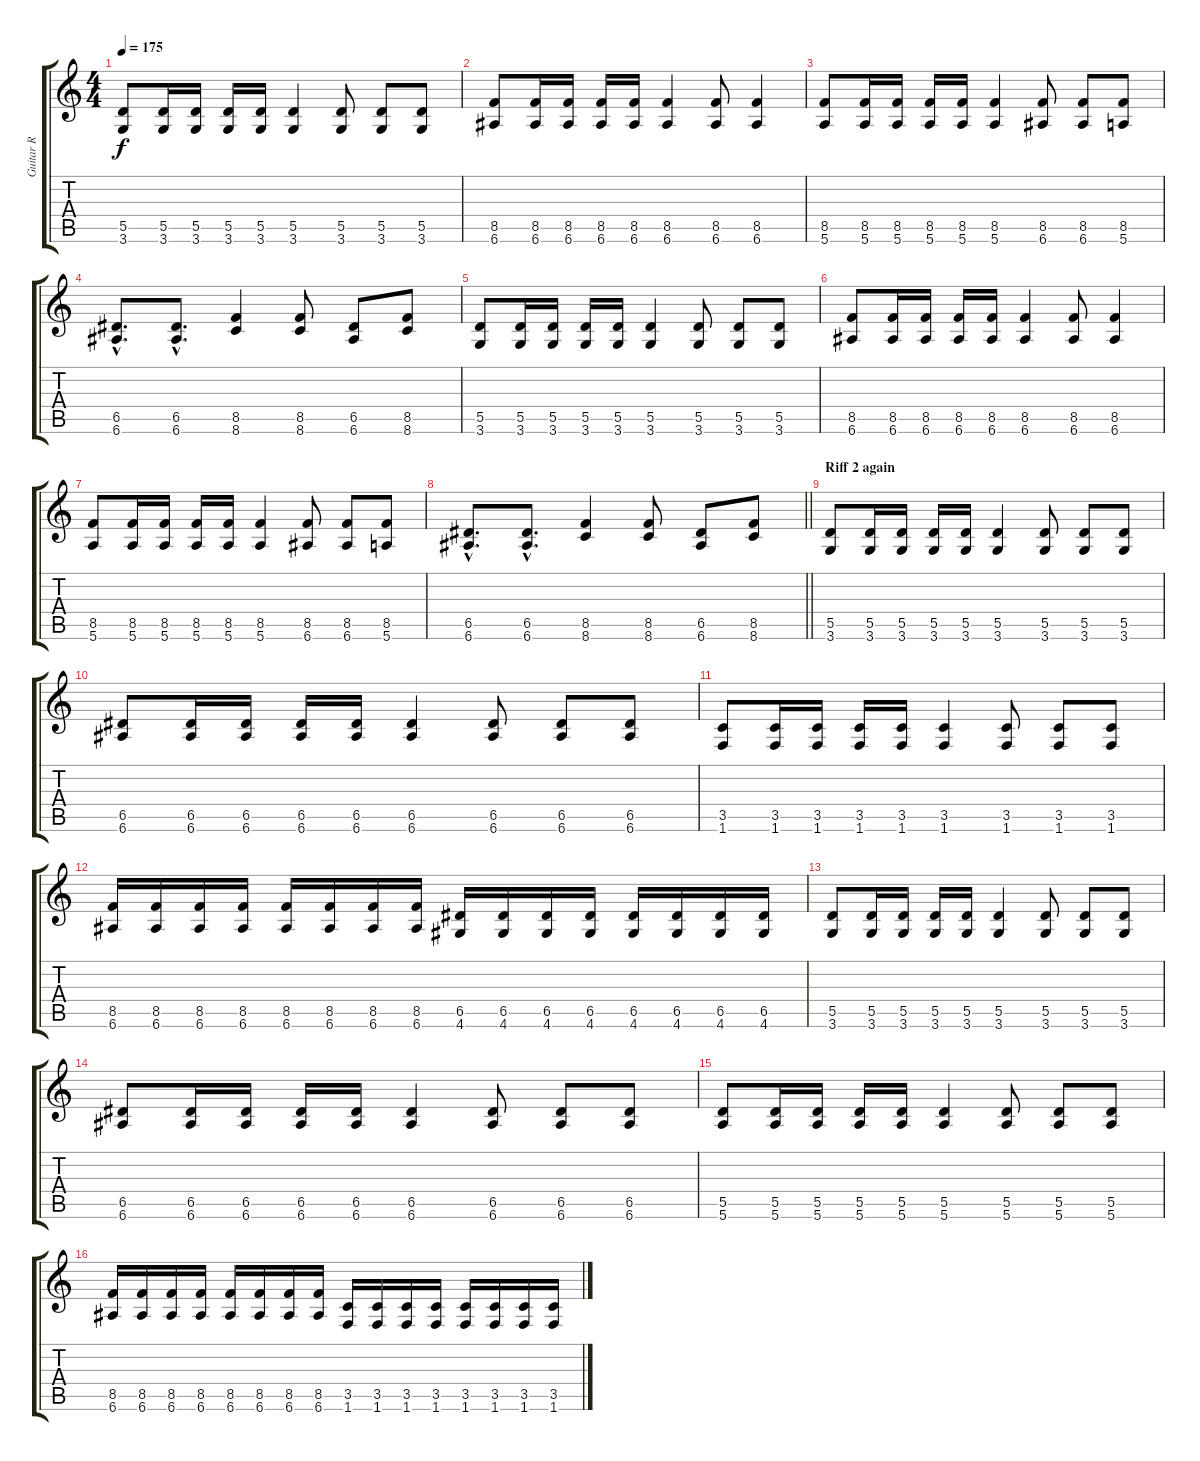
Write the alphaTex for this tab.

\track ("Guitar R" "Guitar R") {instrument distortionguitar}
\staff {score tabs}
\tuning (E4 B3 G3 D3 A2 E2) {hide}
\ts (4 4)
\tempo 175
\clef g2
\ks c
(5.5 3.6).8{dy f} (5.5 3.6).16 (5.5 3.6).16 (5.5 3.6).16 (5.5 3.6).16 (5.5 3.6).4 (5.5 3.6).8 (5.5 3.6).8 (5.5 3.6).8 |
(8.5 6.6).8 (8.5 6.6).16 (8.5 6.6).16 (8.5 6.6).16 (8.5 6.6).16 (8.5 6.6).4 (8.5 6.6).8 (8.5 6.6).4 |
(8.5 5.6).8 (8.5 5.6).16 (8.5 5.6).16 (8.5 5.6).16 (8.5 5.6).16 (8.5 5.6).4 (8.5 6.6).8 (8.5 6.6).8 (8.5 5.6).8 |
(6.5{hac} 6.6{hac}).8{d} (6.5{hac} 6.6{hac}).8{d} (8.5 8.6).4 (8.5 8.6).8 (6.5 6.6).8 (8.5 8.6).8 |
(5.5 3.6).8 (5.5 3.6).16 (5.5 3.6).16 (5.5 3.6).16 (5.5 3.6).16 (5.5 3.6).4 (5.5 3.6).8 (5.5 3.6).8 (5.5 3.6).8 |
(8.5 6.6).8 (8.5 6.6).16 (8.5 6.6).16 (8.5 6.6).16 (8.5 6.6).16 (8.5 6.6).4 (8.5 6.6).8 (8.5 6.6).4 |
(8.5 5.6).8 (8.5 5.6).16 (8.5 5.6).16 (8.5 5.6).16 (8.5 5.6).16 (8.5 5.6).4 (8.5 6.6).8 (8.5 6.6).8 (8.5 5.6).8 |
\barLineRight lightlight
(6.5{hac} 6.6{hac}).8{d} (6.5{hac} 6.6{hac}).8{d} (8.5 8.6).4 (8.5 8.6).8 (6.5 6.6).8 (8.5 8.6).8 |
\section ("" "Riff 2 again")
(5.5 3.6).8 (5.5 3.6).16 (5.5 3.6).16 (5.5 3.6).16 (5.5 3.6).16 (5.5 3.6).4 (5.5 3.6).8 (5.5 3.6).8 (5.5 3.6).8 |
(6.5 6.6).8 (6.5 6.6).16 (6.5 6.6).16 (6.5 6.6).16 (6.5 6.6).16 (6.5 6.6).4 (6.5 6.6).8 (6.5 6.6).8 (6.5 6.6).8 |
(3.5 1.6).8 (3.5 1.6).16 (3.5 1.6).16 (3.5 1.6).16 (3.5 1.6).16 (3.5 1.6).4 (3.5 1.6).8 (3.5 1.6).8 (3.5 1.6).8 |
(8.5 6.6).16 (8.5 6.6).16 (8.5 6.6).16 (8.5 6.6).16 (8.5 6.6).16 (8.5 6.6).16 (8.5 6.6).16 (8.5 6.6).16 (6.5 4.6).16 (6.5 4.6).16 (6.5 4.6).16 (6.5 4.6).16 (6.5 4.6).16 (6.5 4.6).16 (6.5 4.6).16 (6.5 4.6).16 |
(5.5 3.6).8 (5.5 3.6).16 (5.5 3.6).16 (5.5 3.6).16 (5.5 3.6).16 (5.5 3.6).4 (5.5 3.6).8 (5.5 3.6).8 (5.5 3.6).8 |
(6.5 6.6).8 (6.5 6.6).16 (6.5 6.6).16 (6.5 6.6).16 (6.5 6.6).16 (6.5 6.6).4 (6.5 6.6).8 (6.5 6.6).8 (6.5 6.6).8 |
(5.5 5.6).8 (5.5 5.6).16 (5.5 5.6).16 (5.5 5.6).16 (5.5 5.6).16 (5.5 5.6).4 (5.5 5.6).8 (5.5 5.6).8 (5.5 5.6).8 |
(8.5 6.6).16 (8.5 6.6).16 (8.5 6.6).16 (8.5 6.6).16 (8.5 6.6).16 (8.5 6.6).16 (8.5 6.6).16 (8.5 6.6).16 (3.5 1.6).16 (3.5 1.6).16 (3.5 1.6).16 (3.5 1.6).16 (3.5 1.6).16 (3.5 1.6).16 (3.5 1.6).16 (3.5 1.6).16
